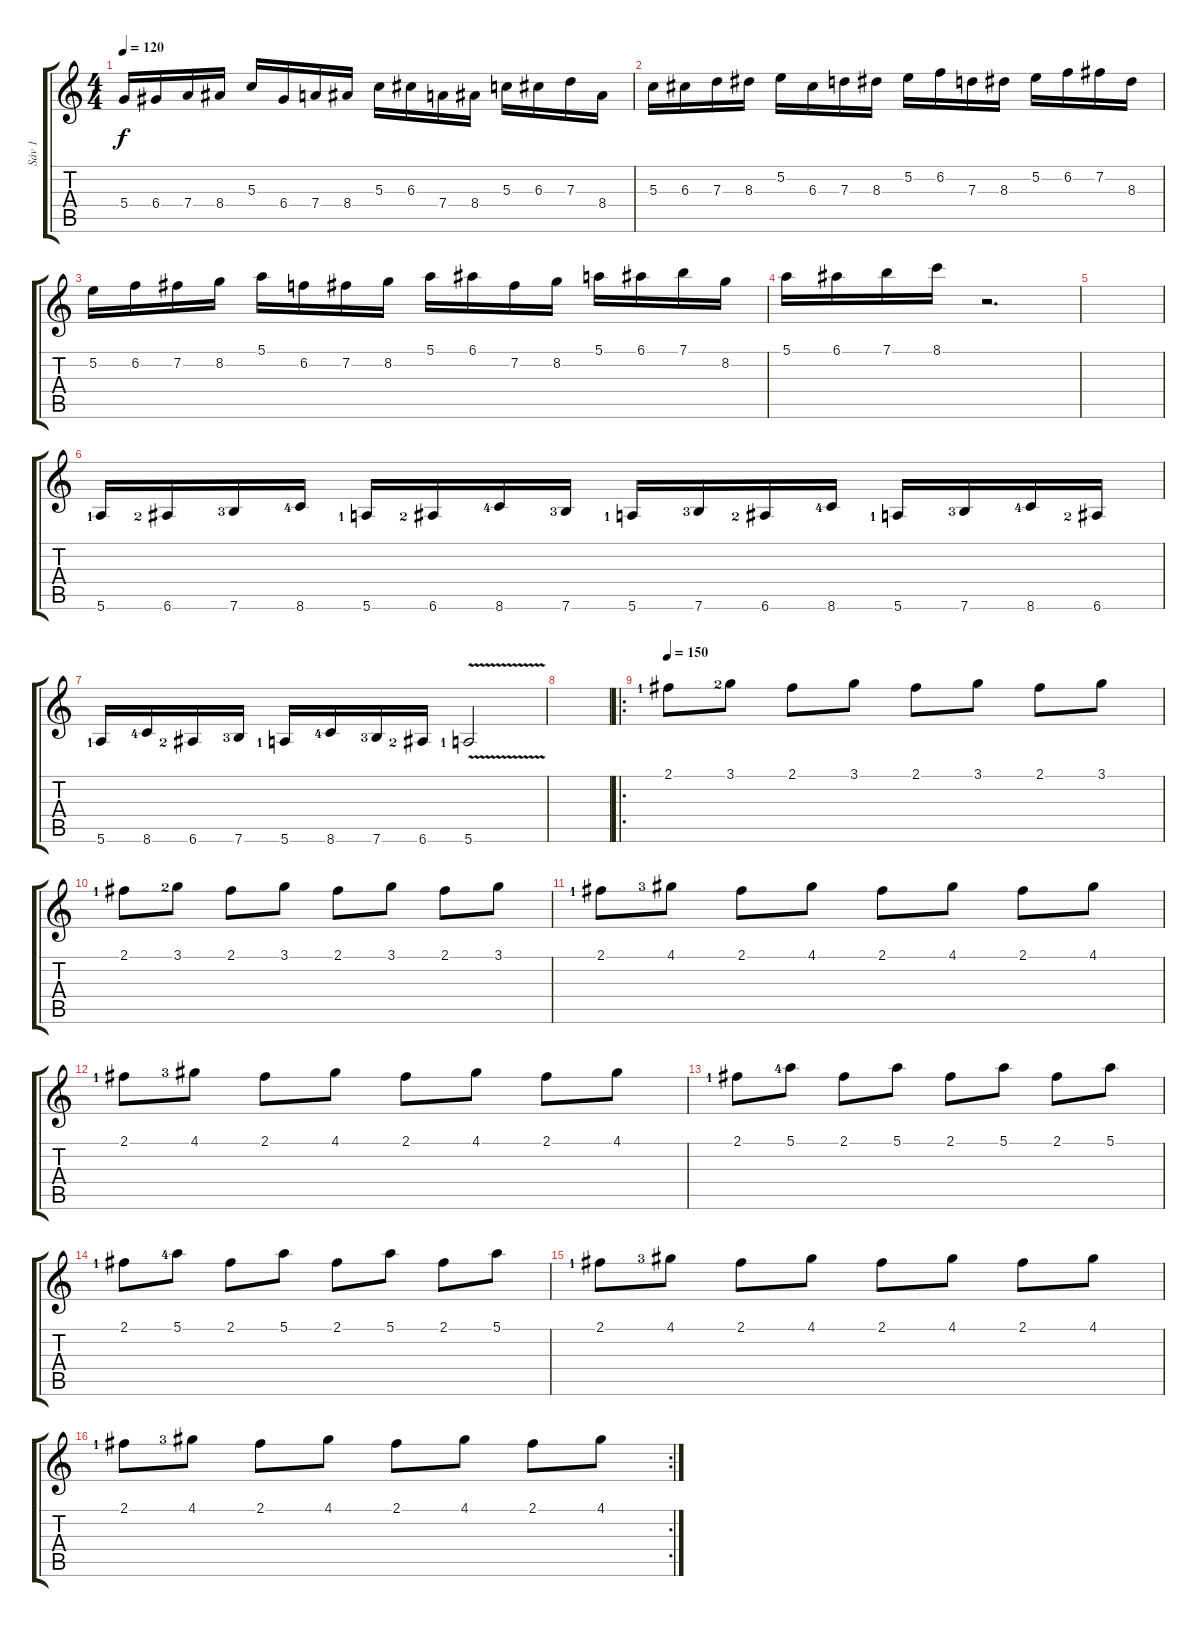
\track ("Sáv 1" "Sáv 1") {instrument overdrivenguitar}
\staff {score tabs}
\tuning (E4 B3 G3 D3 A2 E2) {hide}
\ts (4 4)
\tempo 120
\clef g2
\ks c
5.4.16{dy f} 6.4.16 7.4.16 8.4.16 5.3.16 6.4.16 7.4.16 8.4.16 5.3.16 6.3.16 7.4.16 8.4.16 5.3.16 6.3.16 7.3.16 8.4.16 |
5.3.16 6.3.16 7.3.16 8.3.16 5.2.16 6.3.16 7.3.16 8.3.16 5.2.16 6.2.16 7.3.16 8.3.16 5.2.16 6.2.16 7.2.16 8.3.16 |
5.2.16 6.2.16 7.2.16 8.2.16 5.1.16 6.2.16 7.2.16 8.2.16 5.1.16 6.1.16 7.2.16 8.2.16 5.1.16 6.1.16 7.1.16 8.2.16 |
5.1.16 6.1.16 7.1.16 8.1.16 r.2{d} |
|
5.6{lf 2}.16 6.6{lf 3}.16 7.6{lf 4}.16 8.6{lf 5}.16 5.6{lf 2}.16 6.6{lf 3}.16 8.6{lf 5}.16 7.6{lf 4}.16 5.6{lf 2}.16 7.6{lf 4}.16 6.6{lf 3}.16 8.6{lf 5}.16 5.6{lf 2}.16 7.6{lf 4}.16 8.6{lf 5}.16 6.6{lf 3}.16 |
5.6{lf 2}.16 8.6{lf 5}.16 6.6{lf 3}.16 7.6{lf 4}.16 5.6{lf 2}.16 8.6{lf 5}.16 7.6{lf 4}.16 6.6{lf 3}.16 5.6{v lf 2}.2 |
|
\ro
\tempo 150
2.1{lf 2}.8 3.1{lf 3}.8 2.1.8 3.1.8 2.1.8 3.1.8 2.1.8 3.1.8 |
2.1{lf 2}.8 3.1{lf 3}.8 2.1.8 3.1.8 2.1.8 3.1.8 2.1.8 3.1.8 |
2.1{lf 2}.8 4.1{lf 4}.8 2.1.8 4.1.8 2.1.8 4.1.8 2.1.8 4.1.8 |
2.1{lf 2}.8 4.1{lf 4}.8 2.1.8 4.1.8 2.1.8 4.1.8 2.1.8 4.1.8 |
2.1{lf 2}.8 5.1{lf 5}.8 2.1.8 5.1.8 2.1.8 5.1.8 2.1.8 5.1.8 |
2.1{lf 2}.8 5.1{lf 5}.8 2.1.8 5.1.8 2.1.8 5.1.8 2.1.8 5.1.8 |
2.1{lf 2}.8 4.1{lf 4}.8 2.1.8 4.1.8 2.1.8 4.1.8 2.1.8 4.1.8 |
\rc 2
2.1{lf 2}.8 4.1{lf 4}.8 2.1.8 4.1.8 2.1.8 4.1.8 2.1.8 4.1.8
